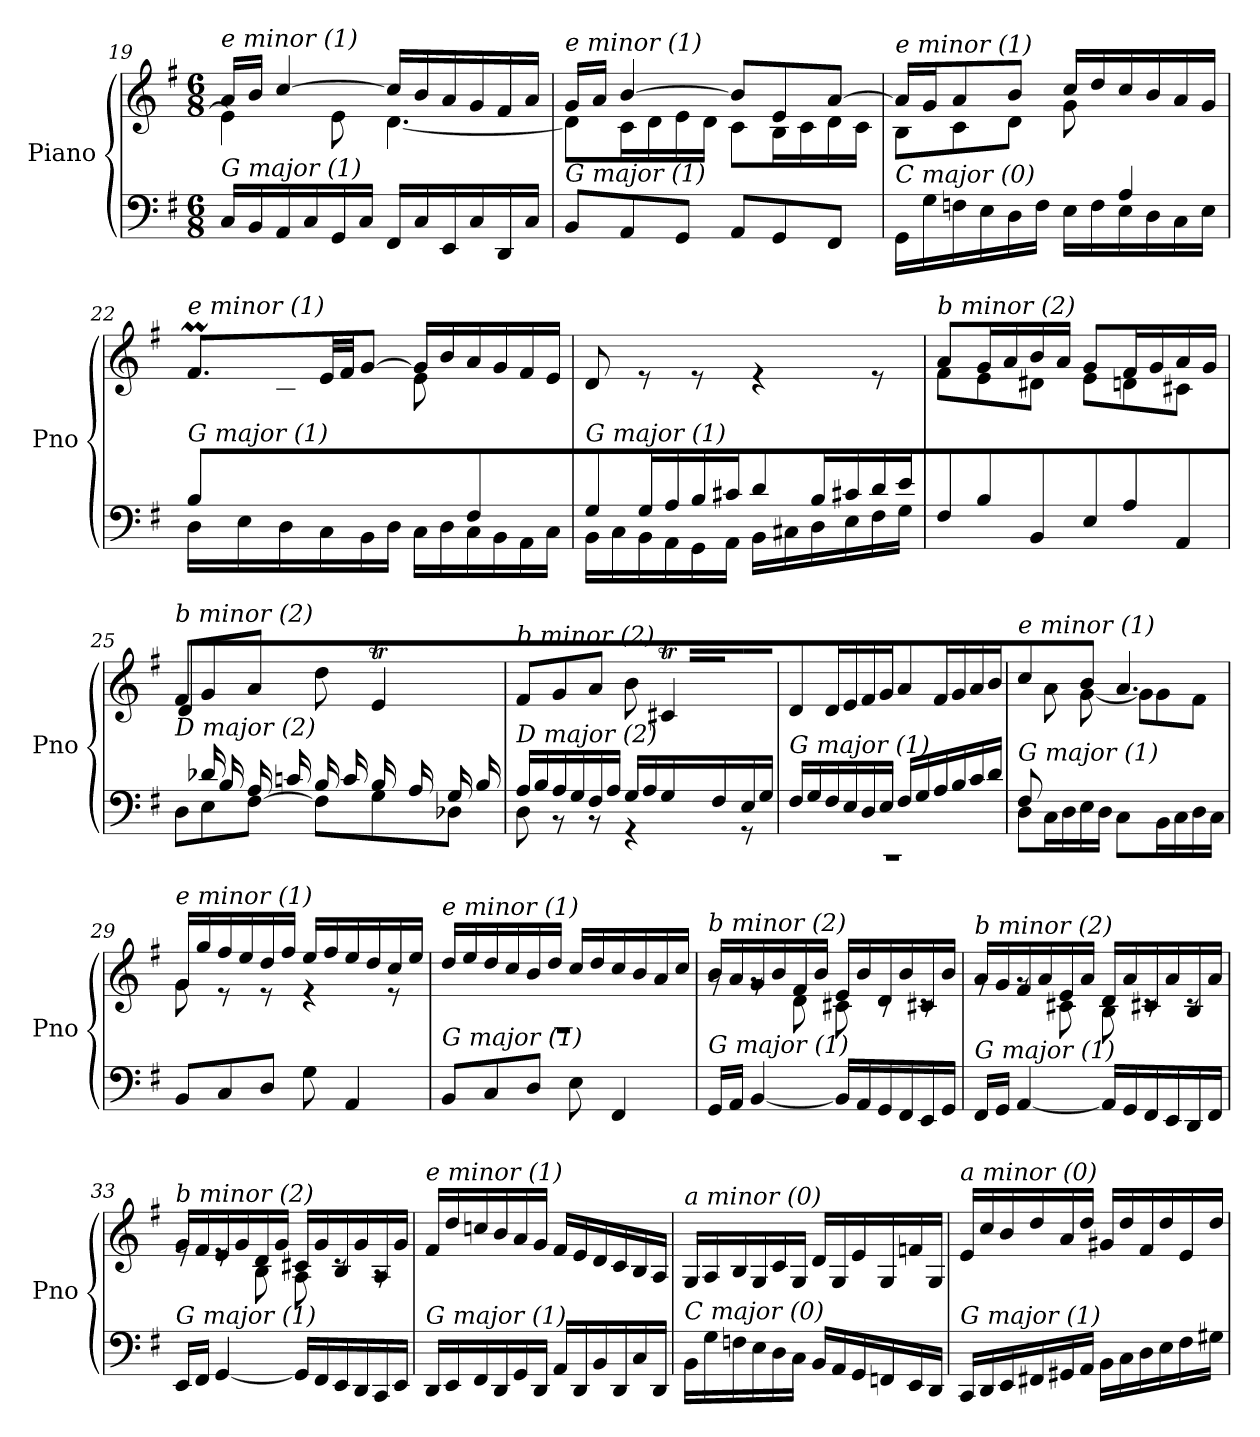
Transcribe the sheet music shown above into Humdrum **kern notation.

**kern	**kern
*part1	*part1
*staff2	*staff1
*I"Piano	*
*I'Pno	*
*clefF4	*clefG2
*k[f#]	*k[f#]
*M6/8	*M6/8
=19	=19
*	*^
!	!LO:TX:i:t=e minor (1)	!
!LO:TX:i:t=G major (1)	!	!
16C/LL	16a/LL	4e\]
16BB/	16b/JJ	.
16AA/	[4cc/	.
16C/	.	.
16GG/	.	8e\
16C/JJ	.	.
16FF#/LL	16cc/LL]	[4.d\
16C/	16b/	.
16EE/	16a/	.
16C/	16g/	.
16DD/	16f#/	.
16C/JJ	16a/JJ	.
=20	=20	=20
!	!LO:TX:i:t=e minor (1)	!
!LO:TX:i:t=G major (1)	!	!
8BB/L	16g/LL	8d\L]
.	16a/JJ	.
8AA/	[4b/	16c\L
.	.	16d\
8GG/J	.	16e\
.	.	16d\JJ
8AA/L	8b/L]	8c\L
8GG/	8e/	16B\L
.	.	16c\
8FF#/J	[8a/J	16d\
.	.	16c\JJ
=21	=21	=21
*^	*	*
!	!	!LO:TX:i:t=e minor (1)	!
!LO:TX:i:t=C major (0)	!	!	!
2ryy	16GG\LL	16a/LL]	8B\L
.	16G\	16g/J	.
.	16Fn\	8a/	8c\
.	16E\	.	.
.	16D\	8b/J	8d\J
.	16F\JJ	.	.
.	16E\LL	16cc/LL	8g\
.	16F\	16dd/	.
4A/	16E\	16cc/	4ryy
.	16D\	16b/	.
.	16C\	16a/	.
.	16E\JJ	16g/JJ	.
!!LO:PB:g=z
=22	=22	=22	=22
*	*^	*	*^
!	!	!	!LO:TX:i:t=e minor (1)	!	!
!LO:TX:i:t=G major (1)	!	!	!	!	!
8B/L	8.ryy	16D\LL	8.f#m/L	8ryy	32g!yy
.	.	.	.	.	32f#!yy
.	.	16E\	.	.	32g!yy
.	.	.	.	.	32f#!yy
4.ryy	.	16D\	.	8c\	32g!yy
.	.	.	.	.	32f#!yy
.	2ryy	16C\	32e/LL	.	2ryy
.	.	.	32f#/JJ	.	.
.	.	16BB\	[8g/J	8d\J	.
.	.	16D\JJ	.	.	.
.	.	16C\LL	16g/LL]	8e\	.
.	.	16D\	16b/	.	.
4F#/	.	16C\	16a/	4ryy	.
.	.	16BB\	16g/	.	.
.	.	16AA\	16f#/	.	.
.	16ryy	16C\JJ	16e/JJ	.	16ryy
=23	=23	=23	=23	=23	=23
!	!	!	!LO:TX:i:t=e minor (1)	!	!
!LO:TX:i:t=G major (1)	!	!	!	!	!
*	*v	*v	*	*	*
*	*	*v	*v	*v
8G/L	16BB\LL	8d/
.	16C\	.
16G/L	16BB\	8re
16A/	16AA\	.
16B/	16GG\	8re
16c#X/JJ	16AA\JJ	.
8d/L	16BB\LL	4re
.	16C#X\	.
16B/L	16D\	.
16c#X/	16E\	.
16d/	16F#\	8re
16e/JJ	16G\JJ	.
=24	=24	=24
*	*	*^
!	!	!LO:TX:i:t=b minor (2)	!
!LO:TX:i:t=G major (1)	!	!	!
*v	*v	*	*
8F#\L	8a/L	8f#\L
8B\	16g/L	8e\
.	16a/	.
8BB\J	16b/	8d#X\J
.	16a/JJ	.
8E\L	8g/L	8e\L
8A\	16f#/L	8dn\
.	16g/	.
8AA\J	16a/	8c#X\J
.	16g/JJ	.
=25	=25	=25
*^	*	*^
*	*^	*	*	*
!	!	!	!LO:TX:i:t=b minor (2)	!	!
!LO:TX:i:t=D major (2)	!	!	!	!	!
2ryy	8ryy	8D\L	8f#/L	2ryy	8d\L
.	16d-Xi/L	8E\	8g/	.	2ryy
.	16B/	.	.	.	.
.	16A/	[8F#\J	8a/J	.	.
.	16cn/JJ	.	.	.	.
.	16B/LL	8F#\L]	8dd\	.	.
.	16c/	.	.	.	.
4ryy	16B/	8G\	4eT/	32f#!yy	.
.	.	.	.	32e!yy	.
.	16A/	.	.	32f#!yy	.
.	.	.	.	[16.e!yy	.
.	16G/	8D-Xi\J	.	.	8ryy
.	16B/JJ	.	.	16e!yy]	.
*	*	*	*	*v	*v
!!LO:LB:g=z
=26	=26	=26	=26	=26
!	!	!	!LO:TX:i:t=b minor (2)	!
!LO:TX:i:t=D major (2)	!	!	!	!
2ryy	16A/LL	8D\	8f#/L	2ryy
.	16B/	.	.	.
.	16A/	8r	8g/	.
.	16G/	.	.	.
.	16F#/	8r	8a/J	.
.	16A/JJ	.	.	.
.	16G/LL	4r	8b\	.
.	16A/	.	.	.
4ryy	16G/	.	4c#Xt/	32d!yy
.	.	.	.	32c#!yy
.	16F#/	.	.	32d!yy
.	.	.	.	[16.c#!yy
.	16E/	8r	.	.
.	16G/JJ	.	.	16c#!yy]
*	*v	*v	*	*
=27	=27	=27	=27
!	!	!LO:TX:i:t=b minor (2)	!
!LO:TX:i:t=G major (1)	!	!	!
*	*	*v	*v
2.rCC	16F#/LL	8d/L
.	16G/	.
.	16F#/	16d/L
.	16E/	16e/
.	16D/	16f#/
.	16E/JJ	16g/JJ
.	16F#/LL	8a/L
.	16G/	.
.	16A/	16f#/L
.	16B/	16g/
.	16c/	16a/
.	16d/JJ	16b/JJ
=28	=28	=28
*	*	*^
!	!	!LO:TX:i:t=e minor (1)	!
!LO:TX:i:t=G major (1)	!	!	!
8F#/L	8D\L	4cc/	8ryy
2ryy	16C\L	.	8a\
.	16D\	.	.
.	16E\	8b/	[8g\J
.	16D\JJ	.	.
.	8C\L	4.a/	8g\L]
.	16BB\L	.	8g\
.	16C\	.	.
8ryy	16D\	.	8f#\J
.	16C\JJ	.	.
=29	=29	=29	=29
!	!	!LO:TX:i:t=e minor (1)	!
!LO:TX:i:t=G major (1)	!	!	!
*v	*v	*	*
8BB/L	16g/LL	8g\
.	16gg/	.
8C/	16ff#/	8r
.	16ee/	.
8D/J	16dd/	8r
.	16ff#/JJ	.
8G\	16ee/LL	4r
.	16ff#/	.
4AA/	16ee/	.
.	16dd/	.
.	16cc/	8r
.	16ee/JJ	.
!!LO:LB:g=z	!!
=30	=30	=30
!	!LO:TX:i:t=e minor (1)	!
!LO:TX:i:t=G major (1)	!	!
8BB/L	2.rF	16dd/LL
.	.	16ee/
8C/	.	16dd/
.	.	16cc/
8D/J	.	16b/
.	.	16dd/JJ
8E\	.	16cc/LL
.	.	16dd/
4FF#/	.	16cc/
.	.	16b/
.	.	16a/
.	.	16cc/JJ
=31	=31	=31
!	!LO:TX:i:t=b minor (2)	!
!LO:TX:i:t=G major (1)	!	!
16GG/LL	16b/LL	8rg
16AA/JJ	16a/	.
[4BB/	16g/	8rg
.	16b/	.
.	16f#/	8d\
.	16b/JJ	.
16BB/LL]	16e/LL	8c#X\
16AA/	16b/	.
16GG/	16d/	8rc
16FF#/	16b/	.
16EE/	16c#X/	8rc
16GG/JJ	16b/JJ	.
=32	=32	=32
!	!LO:TX:i:t=b minor (2)	!
!LO:TX:i:t=G major (1)	!	!
16FF#/LL	16a/LL	8rg
16GG/JJ	16g/	.
[4AA/	16f#/	8rg
.	16a/	.
.	16e/	8c#X\
.	16a/JJ	.
16AA/LL]	16d/LL	8B\
16GG/	16a/	.
16FF#/	16c#X/	8rc
16EE/	16a/	.
16DD/	16B/	8rc
16FF#/JJ	16a/JJ	.
=33	=33	=33
!	!LO:TX:i:t=b minor (2)	!
!LO:TX:i:t=G major (1)	!	!
16EE/LL	16g/LL	8re
16FF#/JJ	16f#/	.
[4GG/	16e/	8re
.	16g/	.
.	16d/	8B\
.	16g/JJ	.
16GG/LL]	16c#X/LL	8A\
16FF#/	16g/	.
16EE/	16B/	8rc
16DD/	16g/	.
16CC/	16A/	8rA
16EE/JJ	16g/JJ	.
*	*v	*v
!!LO:LB:g=z
=34	=34
!	!LO:TX:i:t=e minor (1)
!LO:TX:i:t=G major (1)	!
16DD/LL	16f#/LL
16EE/	16dd/
16FF#/	16ccn/
16DD/	16b/
16GG/	16a/
16DD/JJ	16g/JJ
16AA/LL	16f#/LL
16DD/	16e/
16BB/	16d/
16DD/	16c/
16C/	16B/
16DD/JJ	16A/JJ
=35	=35
!	!LO:TX:i:t=a minor (0)
!LO:TX:i:t=C major (0)	!
16BB\LL	16G/LL
16G\	16A/
16Fn\	16B/
16E\	16G/
16D\	16c/
16C\JJ	16G/JJ
16BB/LL	16d/LL
16AA/	16G/
16GG/	16e/
16FFn/	16G/
16EE/	16fn/
16DD/JJ	16G/JJ
=36	=36
!	!LO:TX:i:t=a minor (0)
!LO:TX:i:t=G major (1)	!
16CC/LL	16e/LL
16DD/	16cc/
16EE/	16b/
16FF#X/	16dd/
16GG#X/	16a/
16AA/JJ	16dd/JJ
16BB\LL	16g#X/LL
16C\	16dd/
16D\	16f#/
16E\	16dd/
16F#\	16e/
16G#X\JJ	16dd/JJ
=	=
*-	*-
